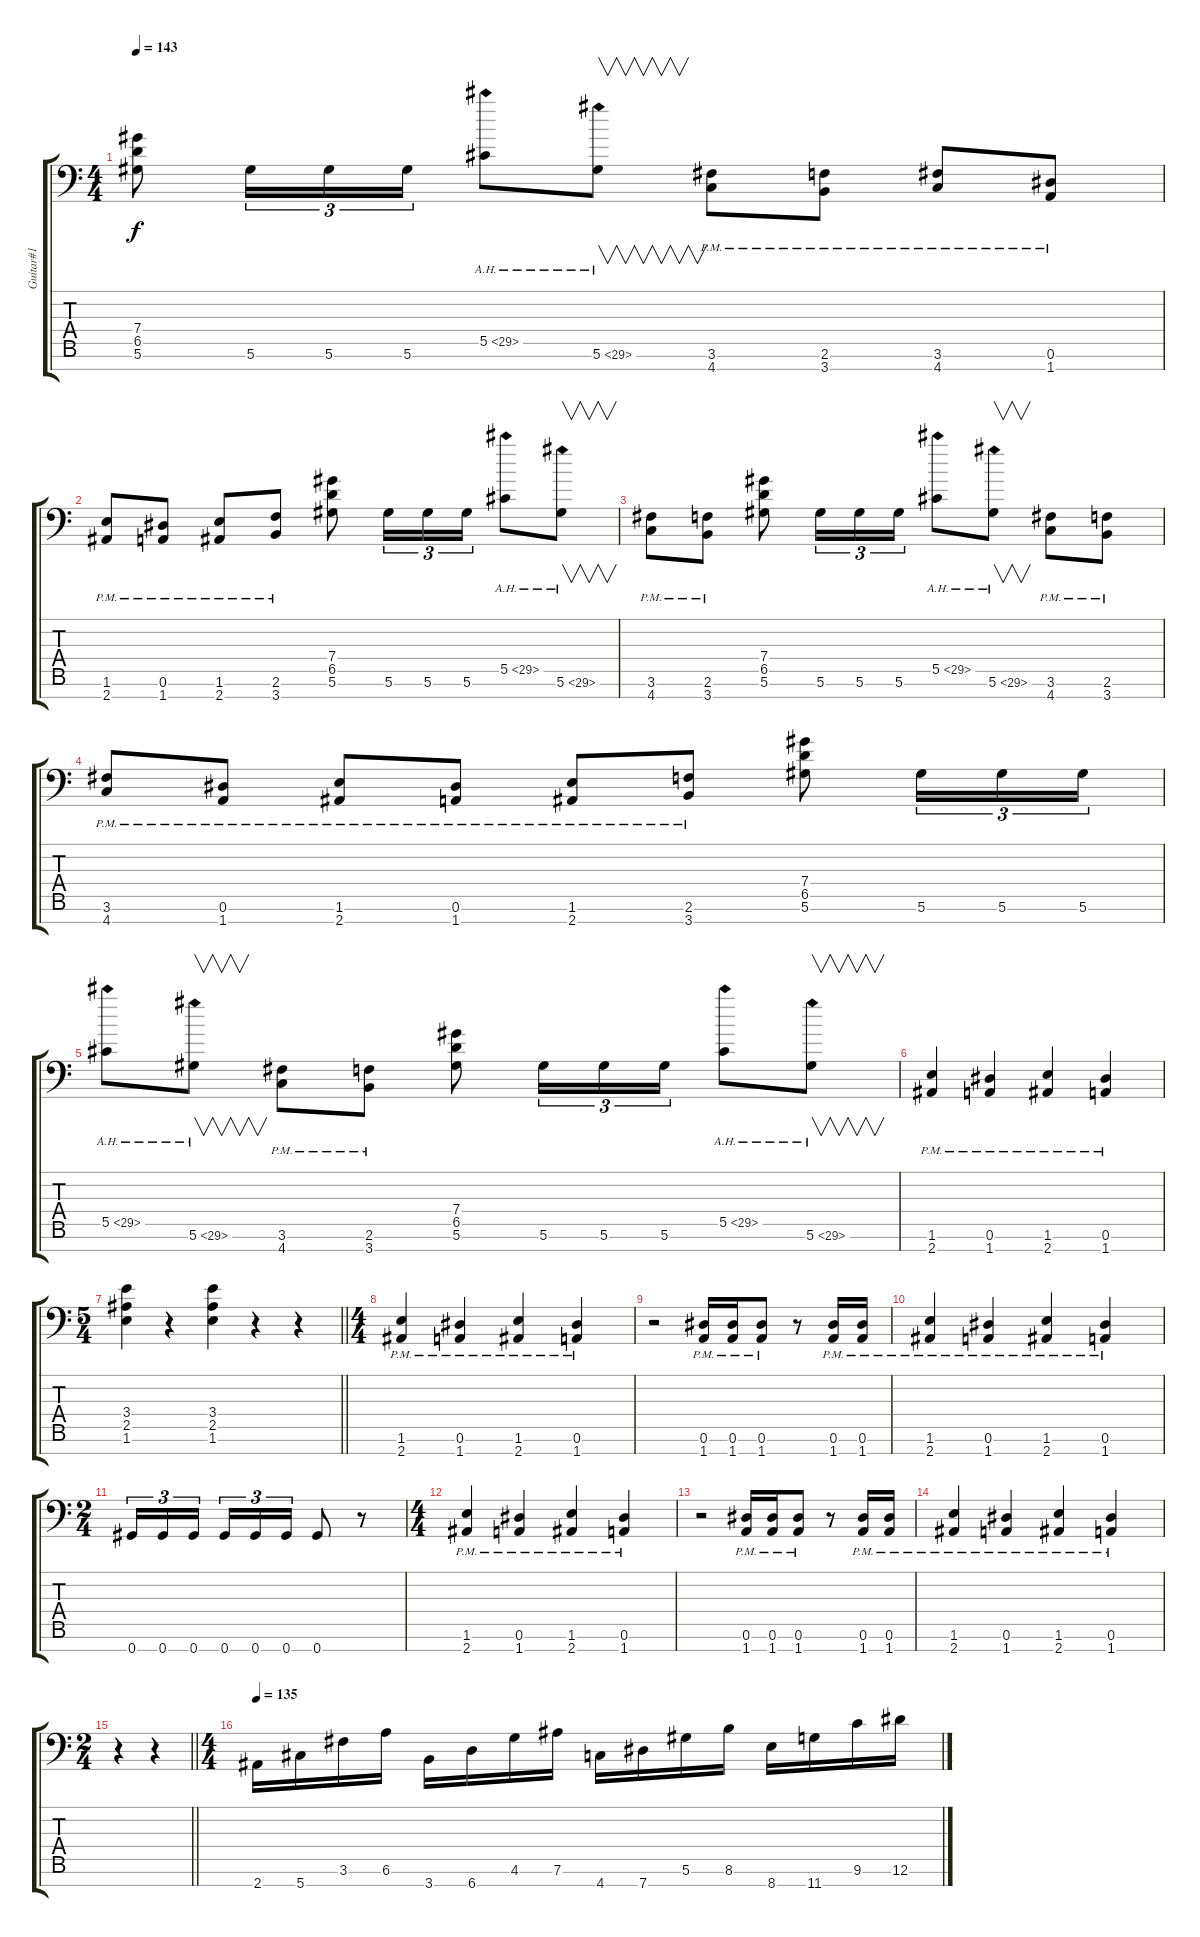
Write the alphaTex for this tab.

\track ("Guitar#1" "Guitar#1") {instrument distortionguitar}
\staff {score tabs}
\tuning (Eb4 Bb3 Gb3 Db3 Ab2 Eb2 Ab1) {hide}
\ts (4 4)
\section ("" "")
\tempo 143
\clef f4
\ks c
(7.4 6.5 5.6).8{dy f} 5.6.16{tu (3 2)} 5.6.16{tu (3 2)} 5.6.16{tu (3 2)} 5.5{ah 24}.8 5.6{ah 24}.8{v} (3.6{pm} 4.7{pm}).8 (2.6{pm} 3.7{pm}).8 (3.6{pm} 4.7{pm}).8 (0.6{pm} 1.7{pm}).8 |
(1.6{pm} 2.7{pm}).8 (0.6{pm} 1.7{pm}).8 (1.6{pm} 2.7{pm}).8 (2.6{pm} 3.7{pm}).8 (7.4 6.5 5.6).8 5.6.16{tu (3 2)} 5.6.16{tu (3 2)} 5.6.16{tu (3 2)} 5.5{ah 24}.8 5.6{ah 24}.8{v} |
(3.6{pm} 4.7{pm}).8 (2.6{pm} 3.7{pm}).8 (7.4 6.5 5.6).8 5.6.16{tu (3 2)} 5.6.16{tu (3 2)} 5.6.16{tu (3 2)} 5.5{ah 24}.8 5.6{ah 24}.8{v} (3.6{pm} 4.7{pm}).8 (2.6{pm} 3.7{pm}).8 |
(3.6{pm} 4.7{pm}).8 (0.6{pm} 1.7{pm}).8 (1.6{pm} 2.7{pm}).8 (0.6{pm} 1.7{pm}).8 (1.6{pm} 2.7{pm}).8 (2.6{pm} 3.7{pm}).8 (7.4 6.5 5.6).8 5.6.16{tu (3 2)} 5.6.16{tu (3 2)} 5.6.16{tu (3 2)} |
5.5{ah 24}.8 5.6{ah 24}.8{v} (3.6{pm} 4.7{pm}).8 (2.6{pm} 3.7{pm}).8 (7.4 6.5 5.6).8 5.6.16{tu (3 2)} 5.6.16{tu (3 2)} 5.6.16{tu (3 2)} 5.5{ah 24}.8 5.6{ah 24}.8{v} |
(1.6{pm} 2.7{pm}).4 (0.6{pm} 1.7{pm}).4 (1.6{pm} 2.7{pm}).4 (0.6{pm} 1.7{pm}).4 |
\ts (5 4)
\barLineRight lightlight
(3.4 2.5 1.6).4 r.4 (3.4 2.5 1.6).4 r.4 r.4 |
\ts (4 4)
\section ("" "")
(1.6{pm} 2.7{pm}).4 (0.6{pm} 1.7{pm}).4 (1.6{pm} 2.7{pm}).4 (0.6{pm} 1.7{pm}).4 |
r.2 (0.6{pm} 1.7{pm}).16 (0.6{pm} 1.7{pm}).16 (0.6{pm} 1.7{pm}).8 r.8 (0.6{pm} 1.7{pm}).16 (0.6{pm} 1.7{pm}).16 |
(1.6{pm} 2.7{pm}).4 (0.6{pm} 1.7{pm}).4 (1.6{pm} 2.7{pm}).4 (0.6{pm} 1.7{pm}).4 |
\ts (2 4)
0.7.16{tu (3 2)} 0.7.16{tu (3 2)} 0.7.16{tu (3 2) beam splitsecondary} 0.7.16{tu (3 2)} 0.7.16{tu (3 2)} 0.7.16{tu (3 2)} 0.7.8 r.8 |
\ts (4 4)
(1.6{pm} 2.7{pm}).4 (0.6{pm} 1.7{pm}).4 (1.6{pm} 2.7{pm}).4 (0.6{pm} 1.7{pm}).4 |
r.2 (0.6{pm} 1.7{pm}).16 (0.6{pm} 1.7{pm}).16 (0.6{pm} 1.7{pm}).8 r.8 (0.6{pm} 1.7{pm}).16 (0.6{pm} 1.7{pm}).16 |
(1.6{pm} 2.7{pm}).4 (0.6{pm} 1.7{pm}).4 (1.6{pm} 2.7{pm}).4 (0.6{pm} 1.7{pm}).4 |
\ts (2 4)
\barLineRight lightlight
r.4 r.4 |
\ts (4 4)
\section ("" "")
\tempo 135
2.7.16 5.7.16 3.6.16 6.6.16 3.7.16 6.7.16 4.6.16 7.6.16 4.7.16 7.7.16 5.6.16 8.6.16 8.7.16 11.7.16 9.6.16 12.6.16
